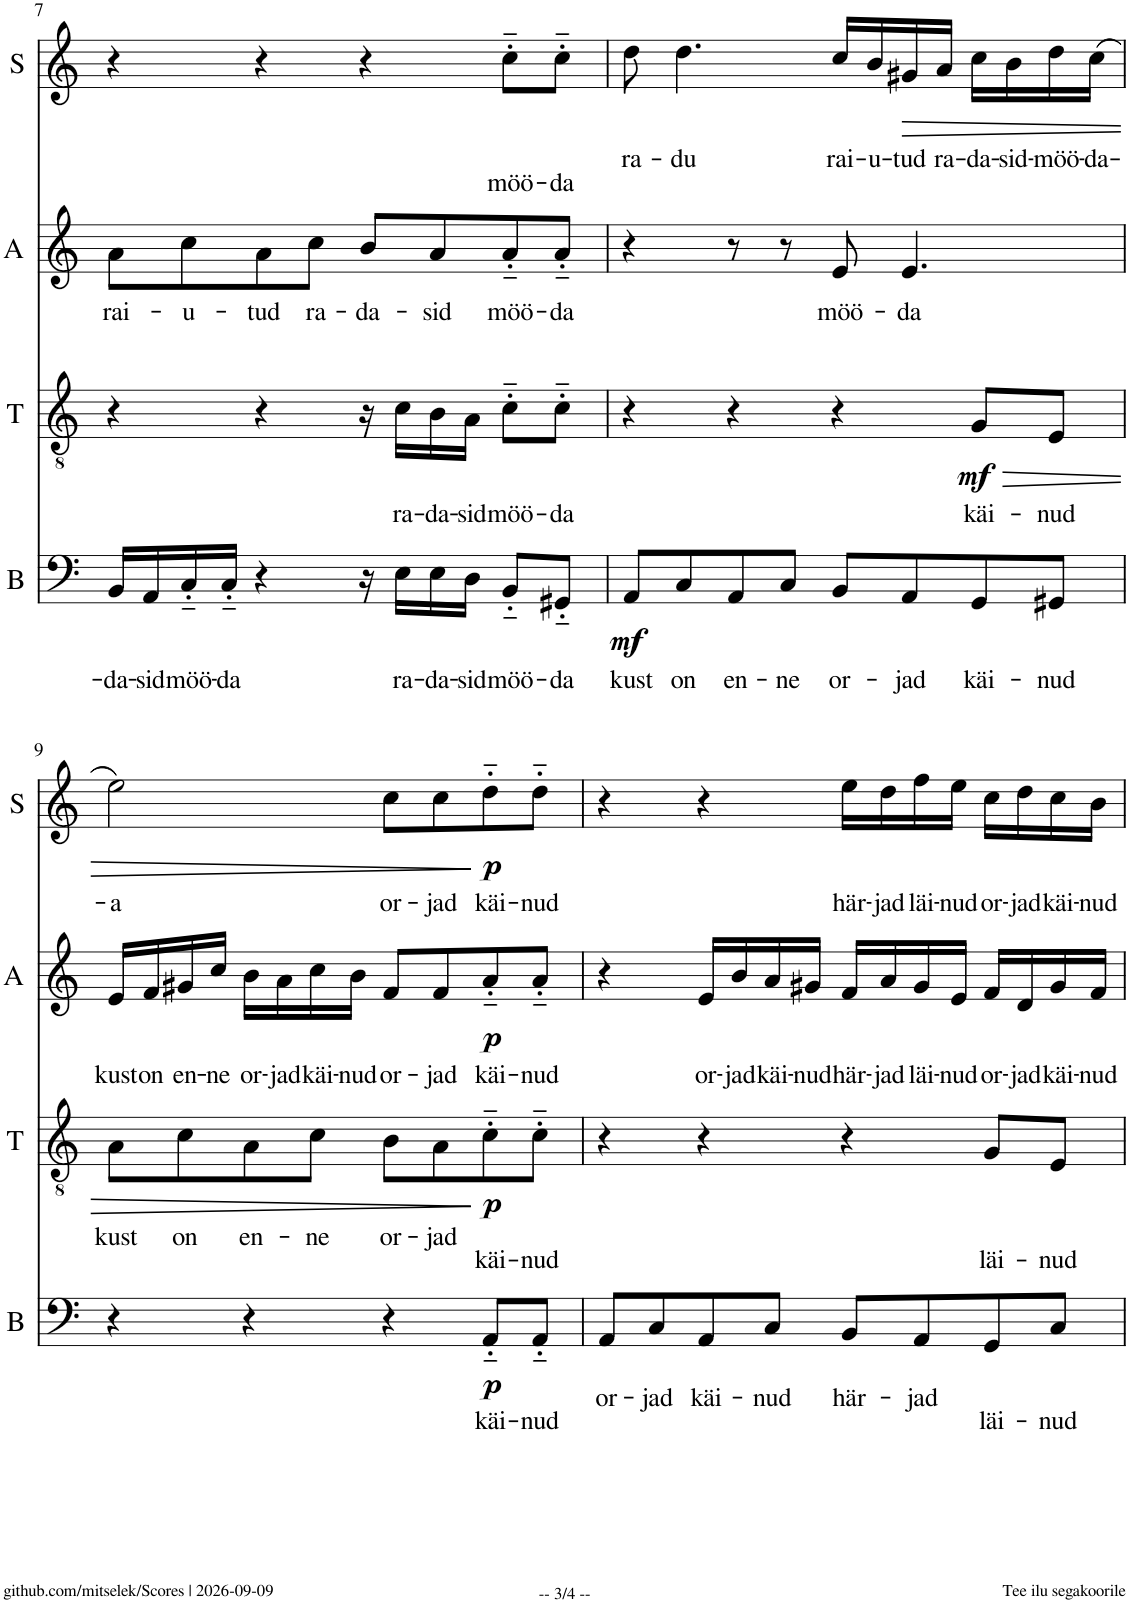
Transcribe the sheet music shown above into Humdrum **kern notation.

**kern	**text	**dynam	**kern	**text	**dynam	**kern	**text	**dynam	**kern	**text	**dynam
*part4	*part4	*part4	*part3	*part3	*part3	*part2	*part2	*part2	*part1	*part1	*part1
*staff4	*staff4	*staff4	*staff3	*staff3	*staff3	*staff2	*staff2	*staff2	*staff1	*staff1	*staff1
*I"B	*	*	*I"T	*	*	*I"A	*	*	*I"S	*	*
*I'B	*	*	*I'T	*	*	*I'A	*	*	*I'S	*	*
!!LO:PB:g=z
*clefF4	*	*	*clefGv2	*	*	*clefG2	*	*	*clefG2	*	*
*k[]	*	*	*k[]	*	*	*k[]	*	*	*k[]	*	*
*M4/4	*	*	*M4/4	*	*	*M4/4	*	*	*M4/4	*	*
=7	=7	=7	=7	=7	=7	=7	=7	=7	=7	=7	=7
!	!LO:LY:b	!	!	!	!	!	!LO:LY:b	!	!	!	!
16BB/LL	-da-	.	4r	.	.	8a\L	rai-	.	4r	.	.
!	!LO:LY:b	!	!	!	!	!	!	!	!	!	!
16AA/	-sid	.	.	.	.	.	.	.	.	.	.
!	!LO:LY:b	!	!	!	!	!	!LO:LY:b	!	!	!	!
16C'~/	möö-	.	.	.	.	8cc\	-u-	.	.	.	.
!	!LO:LY:b	!	!	!	!	!	!	!	!	!	!
16C'~/JJ	-da	.	.	.	.	.	.	.	.	.	.
!	!	!	!	!	!	!	!LO:LY:b	!	!	!	!
4r	.	.	4r	.	.	8a\	-tud	.	4r	.	.
!	!	!	!	!	!	!	!LO:LY:b	!	!	!	!
.	.	.	.	.	.	8cc\J	ra-	.	.	.	.
!	!	!	!	!	!	!	!LO:LY:b	!	!	!	!
16r	.	.	16r	.	.	8b/L	-da-	.	4r	.	.
!	!LO:LY:b	!	!	!LO:LY:b	!	!	!	!	!	!	!
16E\LL	ra-	.	16c\LL	ra-	.	.	.	.	.	.	.
!	!LO:LY:b	!	!	!LO:LY:b	!	!	!LO:LY:b	!	!	!	!
16E\	-da-	.	16B\	-da-	.	8a/	-sid	.	.	.	.
!	!LO:LY:b	!	!	!LO:LY:b	!	!	!	!	!	!	!
16D\JJ	-sid	.	16A\JJ	-sid	.	.	.	.	.	.	.
!	!LO:LY:b	!	!	!LO:LY:b	!	!	!LO:LY:b	!	!	!LO:LY:b	!
8BB'~/L	möö-	.	8c'~\L	möö-	.	8a'~/	möö-	.	8cc'~\L	möö-	.
!	!LO:LY:b	!	!	!LO:LY:b	!	!	!LO:LY:b	!	!	!LO:LY:b	!
8GG#X'~/J	-da	.	8c'~\J	-da	.	8a'~/J	-da	.	8cc'~\J	-da	.
=8	=8	=8	=8	=8	=8	=8	=8	=8	=8	=8	=8
!	!LO:LY:b	!LO:DY:b	!	!	!	!	!	!	!	!LO:LY:b	!
8AA/L	kust	mf	4r	.	.	4r	.	.	8dd\	ra-	.
!	!LO:LY:b	!	!	!	!	!	!	!	!	!LO:LY:b	!
8C/	on	.	.	.	.	.	.	.	4.dd\	-du	.
!	!LO:LY:b	!	!	!	!	!	!	!	!	!	!
8AA/	en-	.	4r	.	.	8r	.	.	.	.	.
!	!LO:LY:b	!	!	!	!	!	!	!	!	!	!
8C/J	-ne	.	.	.	.	8r	.	.	.	.	.
!	!LO:LY:b	!	!	!	!	!	!LO:LY:b	!	!	!LO:LY:b	!
8BB/L	or-	.	4r	.	.	8e/	möö-	.	16cc/LL	rai-	.
!	!	!	!	!	!	!	!	!	!	!LO:LY:b	!
.	.	.	.	.	.	.	.	.	16b/	-u-	.
!	!LO:LY:b	!	!	!	!	!	!LO:LY:b	!	!	!LO:LY:b	!LO:HP:b
8AA/	-jad	.	.	.	.	4.e/	-da	.	16g#X/	-tud	>
!	!	!	!	!	!	!	!	!	!	!LO:LY:b	!
.	.	.	.	.	.	.	.	.	16a/JJ	ra-	.
!	!LO:LY:b	!	!	!LO:LY:b	!LO:HP:b	!	!	!	!	!LO:LY:b	!
!	!	!	!	!	!LO:DY:n=1:b	!	!	!	!	!	!
8GG/	käi-	.	8G/L	käi-	> mf	.	.	.	16cc\LL	-da-	.
!	!	!	!	!	!	!	!	!	!	!LO:LY:b	!
.	.	.	.	.	.	.	.	.	16b\	-sid-	.
!	!LO:LY:b	!	!	!LO:LY:b	!	!	!	!	!	!LO:LY:b	!
8GG#X/J	-nud	.	8E/J	-nud	.	.	.	.	16dd\	-möö-	.
!	!	!	!	!	!	!	!	!	!	!LO:LY:b	!
.	.	.	.	.	.	.	.	.	(16cc\JJ	-da-	.
!!LO:LB:g=z
=9	=9	=9	=9	=9	=9	=9	=9	=9	=9	=9	=9
!	!	!	!	!LO:LY:b	!	!	!LO:LY:b	!	!	!LO:LY:b	!
4r	.	.	8A\L	kust	.	16e/LL	kust	.	2ee\)	-a	.
!	!	!	!	!	!	!	!LO:LY:b	!	!	!	!
.	.	.	.	.	.	16f/	on	.	.	.	.
!	!	!	!	!LO:LY:b	!	!	!LO:LY:b	!	!	!	!
.	.	.	8c\	on	.	16g#X/	en-	.	.	.	.
!	!	!	!	!	!	!	!LO:LY:b	!	!	!	!
.	.	.	.	.	.	16cc/JJ	-ne	.	.	.	.
!	!	!	!	!LO:LY:b	!	!	!LO:LY:b	!	!	!	!
4r	.	.	8A\	en-	.	16b\LL	or-	.	.	.	.
!	!	!	!	!	!	!	!LO:LY:b	!	!	!	!
.	.	.	.	.	.	16a\	-jad	.	.	.	.
!	!	!	!	!LO:LY:b	!	!	!LO:LY:b	!	!	!	!
.	.	.	8c\J	-ne	.	16cc\	käi-	.	.	.	.
!	!	!	!	!	!	!	!LO:LY:b	!	!	!	!
.	.	.	.	.	.	16b\JJ	-nud	.	.	.	.
!	!	!	!	!LO:LY:b	!	!	!LO:LY:b	!	!	!LO:LY:b	!
4r	.	.	8B\L	or-	.	8f/L	or-	.	8cc\L	or-	.
!	!	!	!	!LO:LY:b	!	!	!LO:LY:b	!	!	!LO:LY:b	!
.	.	.	8A\	-jad	.	8f/	-jad	.	8cc\	-jad	.
!	!LO:LY:b	!LO:DY:b	!	!LO:LY:b	!LO:DY:n=1:b	!	!LO:LY:b	!LO:DY:b	!	!LO:LY:b	!LO:DY:n=1:b
8AA'~/L	käi-	p	8c'~\	käi-	] p	8a'~/	käi-	p	8dd'~\	käi-	] p
!	!LO:LY:b	!	!	!LO:LY:b	!	!	!LO:LY:b	!	!	!LO:LY:b	!
8AA'~/J	-nud	.	8c'~\J	-nud	.	8a'~/J	-nud	.	8dd'~\J	-nud	.
=10	=10	=10	=10	=10	=10	=10	=10	=10	=10	=10	=10
!	!LO:LY:b	!	!	!	!	!	!	!	!	!	!
8AA/L	or-	.	4r	.	.	4r	.	.	4r	.	.
!	!LO:LY:b	!	!	!	!	!	!	!	!	!	!
8C/	-jad	.	.	.	.	.	.	.	.	.	.
!	!LO:LY:b	!	!	!	!	!	!LO:LY:b	!	!	!	!
8AA/	käi-	.	4r	.	.	16e/LL	or-	.	4r	.	.
!	!	!	!	!	!	!	!LO:LY:b	!	!	!	!
.	.	.	.	.	.	16b/	-jad	.	.	.	.
!	!LO:LY:b	!	!	!	!	!	!LO:LY:b	!	!	!	!
8C/J	-nud	.	.	.	.	16a/	käi-	.	.	.	.
!	!	!	!	!	!	!	!LO:LY:b	!	!	!	!
.	.	.	.	.	.	16g#X/JJ	-nud	.	.	.	.
!	!LO:LY:b	!	!	!	!	!	!LO:LY:b	!	!	!LO:LY:b	!
8BB/L	här-	.	4r	.	.	16f/LL	här-	.	16ee\LL	här-	.
!	!	!	!	!	!	!	!LO:LY:b	!	!	!LO:LY:b	!
.	.	.	.	.	.	16a/	-jad	.	16dd\	-jad	.
!	!LO:LY:b	!	!	!	!	!	!LO:LY:b	!	!	!LO:LY:b	!
8AA/	-jad	.	.	.	.	16g#/	läi-	.	16ff\	läi-	.
!	!	!	!	!	!	!	!LO:LY:b	!	!	!LO:LY:b	!
.	.	.	.	.	.	16e/JJ	-nud	.	16ee\JJ	-nud	.
!	!LO:LY:b	!	!	!LO:LY:b	!	!	!LO:LY:b	!	!	!LO:LY:b	!
8GG/	läi-	.	8G/L	läi-	.	16f/LL	or-	.	16cc\LL	or-	.
!	!	!	!	!	!	!	!LO:LY:b	!	!	!LO:LY:b	!
.	.	.	.	.	.	16d/	-jad	.	16dd\	-jad	.
!	!LO:LY:b	!	!	!LO:LY:b	!	!	!LO:LY:b	!	!	!LO:LY:b	!
8C/J	-nud	.	8E/J	-nud	.	16g#/	käi-	.	16cc\	käi-	.
!	!	!	!	!	!	!	!LO:LY:b	!	!	!LO:LY:b	!
.	.	.	.	.	.	16f/JJ	-nud	.	16b\JJ	-nud	.
=	=	=	=	=	=	=	=	=	=	=	=
*-	*-	*-	*-	*-	*-	*-	*-	*-	*-	*-	*-
